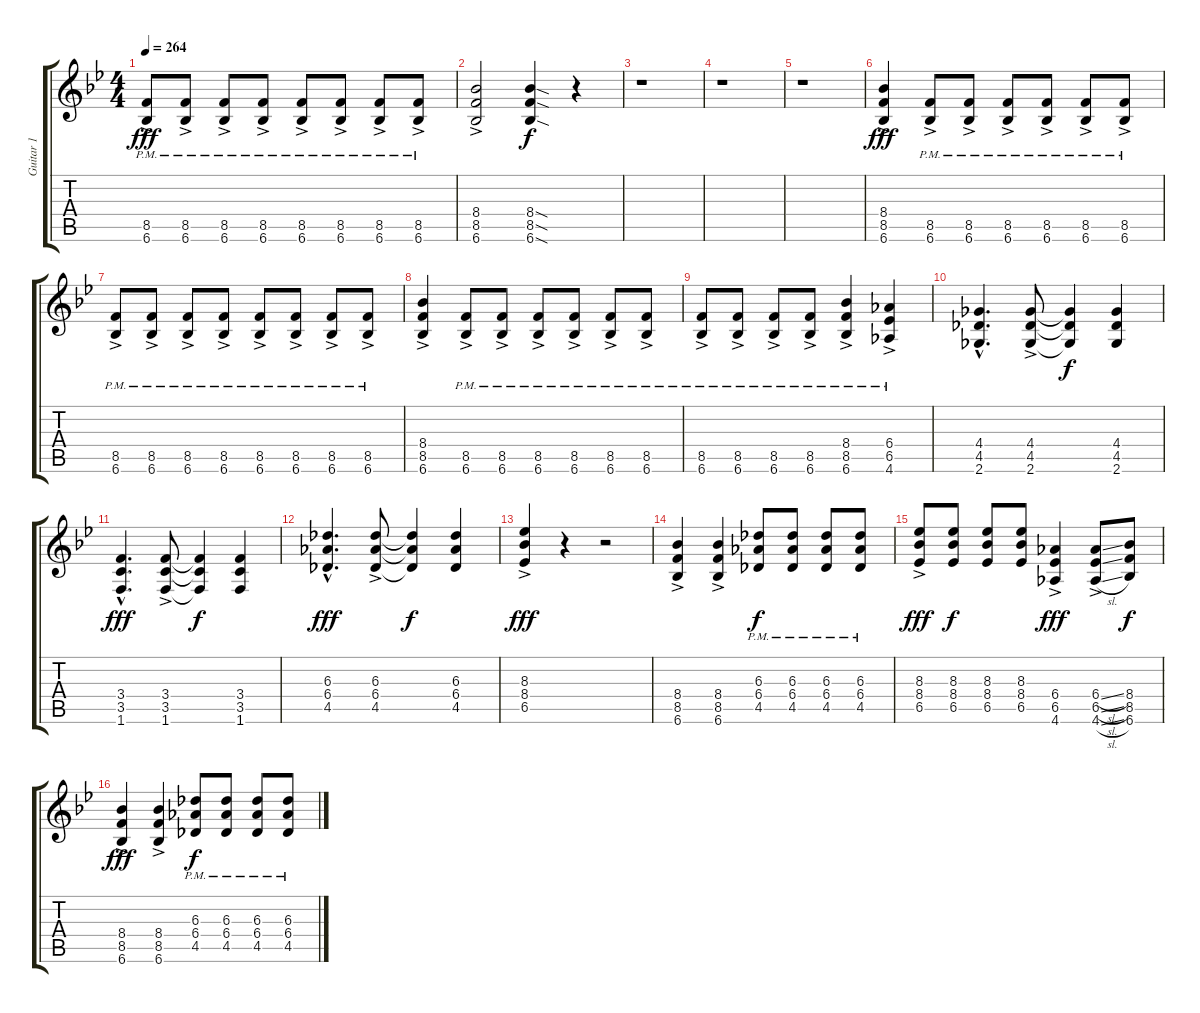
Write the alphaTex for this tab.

\track ("Guitar 1" "Guitar 1") {instrument overdrivenguitar}
\staff {score tabs}
\tuning (E4 B3 G3 D3 A2 E2) {hide}
\ts (4 4)
\tempo 264
\clef g2
\ks gminor
(8.5{pm} 6.6{ac pm}).8{dy fff} (8.5{pm} 6.6{ac pm}).8 (8.5{pm} 6.6{ac pm}).8 (8.5{pm} 6.6{ac pm}).8 (8.5{pm} 6.6{ac pm}).8 (8.5{pm} 6.6{ac pm}).8 (8.5{pm} 6.6{ac pm}).8 (8.5{pm} 6.6{ac pm}).8 |
(8.4{ac} 8.5{ac} 6.6{ac}).2 (8.4{sod} 8.5{sod} 6.6{sod}).4{dy f} r.4 |
r.1 |
r.1 |
r.1 |
(8.4{ac} 8.5{ac} 6.6{ac}).4{dy fff} (8.5{pm} 6.6{ac pm}).8 (8.5{pm} 6.6{ac pm}).8 (8.5{pm} 6.6{ac pm}).8 (8.5{pm} 6.6{ac pm}).8 (8.5{pm} 6.6{ac pm}).8 (8.5{pm} 6.6{ac pm}).8 |
(8.5{pm} 6.6{ac pm}).8 (8.5{pm} 6.6{ac pm}).8 (8.5{pm} 6.6{ac pm}).8 (8.5{pm} 6.6{ac pm}).8 (8.5{pm} 6.6{ac pm}).8 (8.5{pm} 6.6{ac pm}).8 (8.5{pm} 6.6{ac pm}).8 (8.5{pm} 6.6{ac pm}).8 |
(8.4{ac} 8.5{ac} 6.6{ac}).4 (8.5{pm} 6.6{ac pm}).8 (8.5{pm} 6.6{ac pm}).8 (8.5{pm} 6.6{ac pm}).8 (8.5{pm} 6.6{ac pm}).8 (8.5{pm} 6.6{ac pm}).8 (8.5{pm} 6.6{ac pm}).8 |
(8.5{pm} 6.6{ac pm}).8 (8.5{pm} 6.6{ac pm}).8 (8.5{pm} 6.6{ac pm}).8 (8.5{pm} 6.6{ac pm}).8 (8.4{ac pm} 8.5{ac pm} 6.6{ac pm}).4 (6.4{ac pm} 6.5{ac pm} 4.6{ac pm}).4 |
(4.4{hac} 4.5{hac} 2.6{hac}).4{d} (4.4{ac} 4.5{ac} 2.6{ac}).8 (4.4{t} 4.5{t} 2.6{t}).4{dy f} (4.4 4.5 2.6).4 |
(3.4{hac} 3.5{hac} 1.6{hac}).4{d dy fff} (3.4{ac} 3.5{ac} 1.6{ac}).8 (3.4{t} 3.5{t} 1.6{t}).4{dy f} (3.4 3.5 1.6).4 |
(6.3{hac} 6.4{hac} 4.5{hac}).4{d dy fff} (6.3 6.4{ac} 4.5{ac}).8 (6.3{t} 6.4{t} 4.5{t}).4{dy f} (6.3 6.4 4.5).4 |
(8.3{ac} 8.4{ac} 6.5{ac}).4{dy fff} r.4 r.2 |
(8.4{ac} 8.5{ac} 6.6{ac}).4 (8.4{ac} 8.5{ac} 6.6{ac}).4 (6.3{pm} 6.4{pm} 4.5{pm}).8{dy f} (6.3{pm} 6.4{pm} 4.5{pm}).8 (6.3{pm} 6.4{pm} 4.5{pm}).8 (6.3{pm} 6.4{pm} 4.5{pm}).8 |
(8.3{ac} 8.4{ac} 6.5{ac}).8{dy fff} (8.3 8.4 6.5).8{dy f} (8.3 8.4 6.5).8 (8.3 8.4 6.5).8 (6.4{ac} 6.5{ac} 4.6{ac}).4{dy fff} (6.4{sl ac} 6.5{sl ac} 4.6{sl ac}).8 (8.4 8.5 6.6).8{dy f} |
(8.4{ac} 8.5{ac} 6.6{ac}).4{dy fff} (8.4{ac} 8.5{ac} 6.6{ac}).4 (6.3{pm} 6.4{pm} 4.5{pm}).8{dy f} (6.3{pm} 6.4{pm} 4.5{pm}).8 (6.3{pm} 6.4{pm} 4.5{pm}).8 (6.3{pm} 6.4{pm} 4.5{pm}).8
